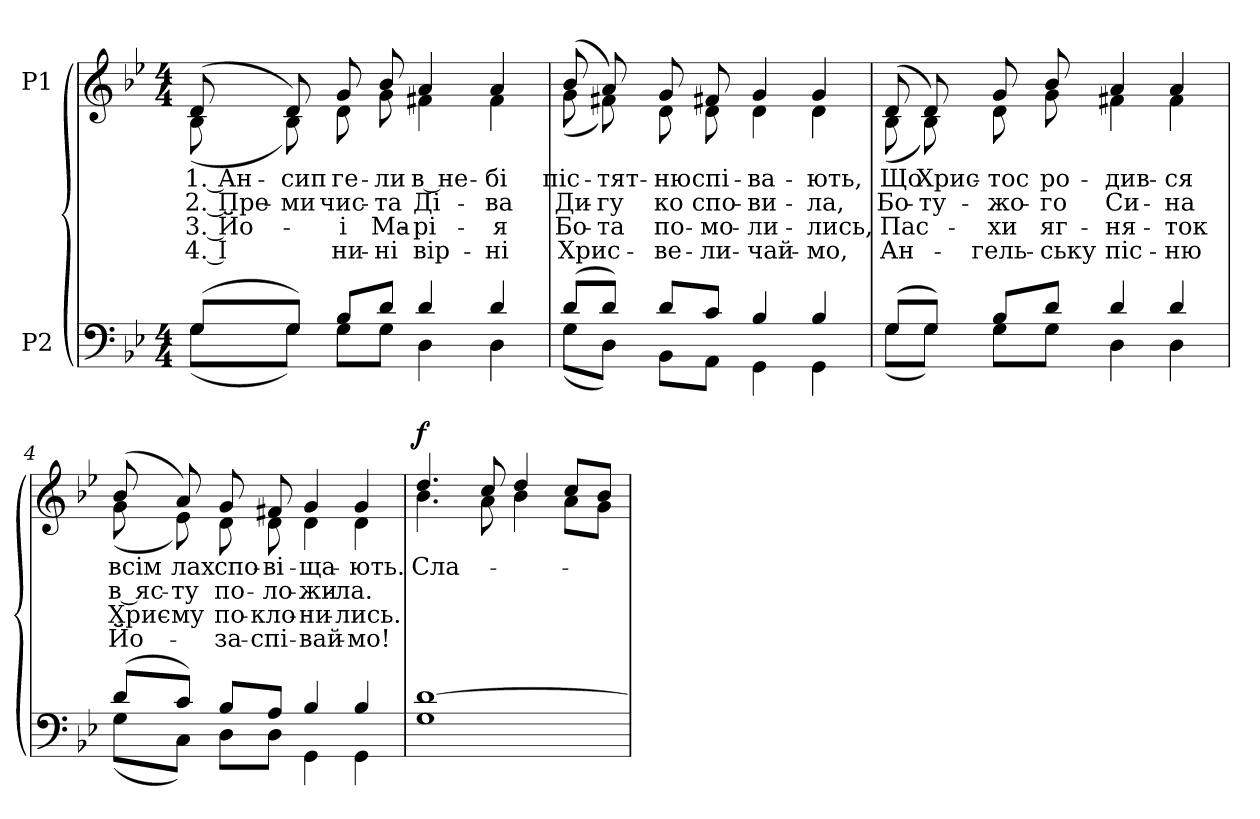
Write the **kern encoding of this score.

**kern	**kern	**text	**text	**text	**text	**dynam
*part2	*part1	*part1	*part1	*part1	*part1	*part1
*staff2	*staff1	*staff1	*staff1	*staff1	*staff1	*staff1
*I"P2	*I"P1	*	*	*	*	*
!!LO:PB:g=z
*clefF4	*clefG2	*	*	*	*	*
*k[b-e-]	*k[b-e-]	*	*	*	*	*
*B-:	*B-:	*	*	*	*	*
*M4/4	*M4/4	*	*	*	*	*
=1	=1	=1	=1	=1	=1	=1
*^	*	*	*	*	*	*
!	!	!	!LO:LY:b:color=#000000	!LO:LY:b:color=#000000	!LO:LY:b:color=#000000	!LO:LY:b:color=#000000	!
*	*	*^	*	*	*	*	*
(8Gi/L	(8Gi\L	(8di/	(8B-i\	1. Ан-	2. Пре-	3. Йо-	4. І	.
!	!	!	!	!LO:LY:b:color=#000000	!LO:LY:b:color=#000000	!	!	!
8Gi/J)	8Gi\J)	8di/)	8B-i\)	-сип	ми	.	.	.
!	!	!	!	!LO:LY:b:color=#000000	!LO:LY:b:color=#000000	!LO:LY:b:color=#000000	!LO:LY:b:color=#000000	!
8B-i/L	8Gi\L	8gi/	8di\	-ге-	-чис-	і	ни-	.
!	!	!	!	!LO:LY:b:color=#000000	!LO:LY:b:color=#000000	!LO:LY:b:color=#000000	!LO:LY:b:color=#000000	!
8di/J	8Gi\J	8b-i/	8gi\	-ли	-та	Ма-	-ні	.
!	!	!	!	!LO:LY:b:color=#000000	!LO:LY:b:color=#000000	!LO:LY:b:color=#000000	!LO:LY:b:color=#000000	!
4di/	4Di\	4ai/	4f#Xi\	в не-	Ді-	-рі-	вір-	.
!	!	!	!	!LO:LY:b:color=#000000	!LO:LY:b:color=#000000	!LO:LY:b:color=#000000	!LO:LY:b:color=#000000	!
4di/	4Di\	4ai/	4f#i\	-бі	-ва	-я	-ні	.
=2	=2	=2	=2	=2	=2	=2	=2	=2
!	!	!	!	!LO:LY:b:color=#000000	!LO:LY:b:color=#000000	!LO:LY:b:color=#000000	!LO:LY:b:color=#000000	!
(8di/L	(8Gi\L	(8b-i/	(8gi\	піс-	Ди-	Бо-	Хрис-	.
!	!	!	!	!LO:LY:b:color=#000000	!LO:LY:b:color=#000000	!LO:LY:b:color=#000000	!	!
8di/J)	8Di\J)	8ai/)	8f#Xi\)	-тят-	-гу	-та	.	.
!	!	!	!	!LO:LY:b:color=#000000	!LO:LY:b:color=#000000	!LO:LY:b:color=#000000	!LO:LY:b:color=#000000	!
8di/L	8BB-i\L	8gi/	8di\	-ню	-ко	по-	ве-	.
!	!	!	!	!LO:LY:b:color=#000000	!LO:LY:b:color=#000000	!LO:LY:b:color=#000000	!LO:LY:b:color=#000000	!
8ci/J	8AAi\J	8f#Xi/	8di\	спі-	спо-	-мо-	-ли-	.
!	!	!	!	!LO:LY:b:color=#000000	!LO:LY:b:color=#000000	!LO:LY:b:color=#000000	!LO:LY:b:color=#000000	!
4B-i/	4GGi\	4gi/	4di\	-ва-	-ви-	-ли-	-чай-	.
!	!	!	!	!LO:LY:b:color=#000000	!LO:LY:b:color=#000000	!LO:LY:b:color=#000000	!LO:LY:b:color=#000000	!
4B-i/	4GGi\	4gi/	4di\	-ють,	-ла,	-лись,	-мо,	.
!!LO:LB:g=z	!!
=3	=3	=3	=3	=3	=3	=3	=3	=3
!	!	!	!	!LO:LY:b:color=#000000	!LO:LY:b:color=#000000	!LO:LY:b:color=#000000	!LO:LY:b:color=#000000	!
(8Gi/L	(8Gi\L	(8di/	(8B-i\	Що	Бо-	Пас-	Ан-	.
!	!	!	!	!LO:LY:b:color=#000000	!LO:LY:b:color=#000000	!	!	!
8Gi/J)	8Gi\J)	8di/)	8B-i\)	Хрис-	-ту-	.	.	.
!	!	!	!	!LO:LY:b:color=#000000	!LO:LY:b:color=#000000	!LO:LY:b:color=#000000	!LO:LY:b:color=#000000	!
8B-i/L	8Gi\L	8gi/	8di\	-тос	-жо-	-хи	-гель-	.
!	!	!	!	!LO:LY:b:color=#000000	!LO:LY:b:color=#000000	!LO:LY:b:color=#000000	!LO:LY:b:color=#000000	!
8di/J	8Gi\J	8b-i/	8gi\	ро-	-го	яг-	-ську	.
!	!	!	!	!LO:LY:b:color=#000000	!LO:LY:b:color=#000000	!LO:LY:b:color=#000000	!LO:LY:b:color=#000000	!
4di/	4Di\	4ai/	4f#Xi\	-див-	Си-	-ня-	піс-	.
!	!	!	!	!LO:LY:b:color=#000000	!LO:LY:b:color=#000000	!LO:LY:b:color=#000000	!LO:LY:b:color=#000000	!
4di/	4Di\	4ai/	4f#i\	-ся	-на	-ток	-ню	.
=4	=4	=4	=4	=4	=4	=4	=4	=4
!	!	!	!	!LO:LY:b:color=#000000	!LO:LY:b:color=#000000	!LO:LY:b:color=#000000	!LO:LY:b:color=#000000	!
(8di/L	(8Gi\L	(8b-i/	(8gi\	всім	в яс-	Хрис-	Йо-	.
!	!	!	!	!LO:LY:b:color=#000000	!LO:LY:b:color=#000000	!LO:LY:b:color=#000000	!	!
8ci/J)	8Ci\J)	8ai/)	8e-i\)	-лах	-ту	-му	.	.
!	!	!	!	!LO:LY:b:color=#000000	!LO:LY:b:color=#000000	!LO:LY:b:color=#000000	!LO:LY:b:color=#000000	!
8B-i/L	8Di\L	8gi/	8di\	спо-	по-	по-	за-	.
!	!	!	!	!LO:LY:b:color=#000000	!LO:LY:b:color=#000000	!LO:LY:b:color=#000000	!LO:LY:b:color=#000000	!
8Ai/J	8Di\J	8f#Xi/	8di\	-ві-	-ло-	-кло-	-спі-	.
!	!	!	!	!LO:LY:b:color=#000000	!LO:LY:b:color=#000000	!LO:LY:b:color=#000000	!LO:LY:b:color=#000000	!
4B-i/	4GGi\	4gi/	4di\	-ща-	-жи-	-ни-	-вай-	.
!	!	!	!	!LO:LY:b:color=#000000	!LO:LY:b:color=#000000	!LO:LY:b:color=#000000	!LO:LY:b:color=#000000	!
4B-i/	4GGi\	4gi/	4di\	-ють.	-ла.	-лись.	-мо!	.
!!LO:LB:g=z	!!
=5	=5	=5	=5	=5	=5	=5	=5	=5
!	!	!	!	!LO:LY:b:color=#000000	!	!	!	!
[>1di	1Gi	4.ddi/	4.b-i\	Сла-	.	.	.	f
.	.	8cci/	8ai\	.	.	.	.	.
.	.	4ddi/	4b-i\	.	.	.	.	.
.	.	8cci/L	8ai\L	.	.	.	.	.
.	.	8b-i/J	8gi\J	.	.	.	.	.
*v	*v	*	*	*	*	*	*	*
*	*v	*v	*	*	*	*	*
=	=	=	=	=	=	=
*-	*-	*-	*-	*-	*-	*-
